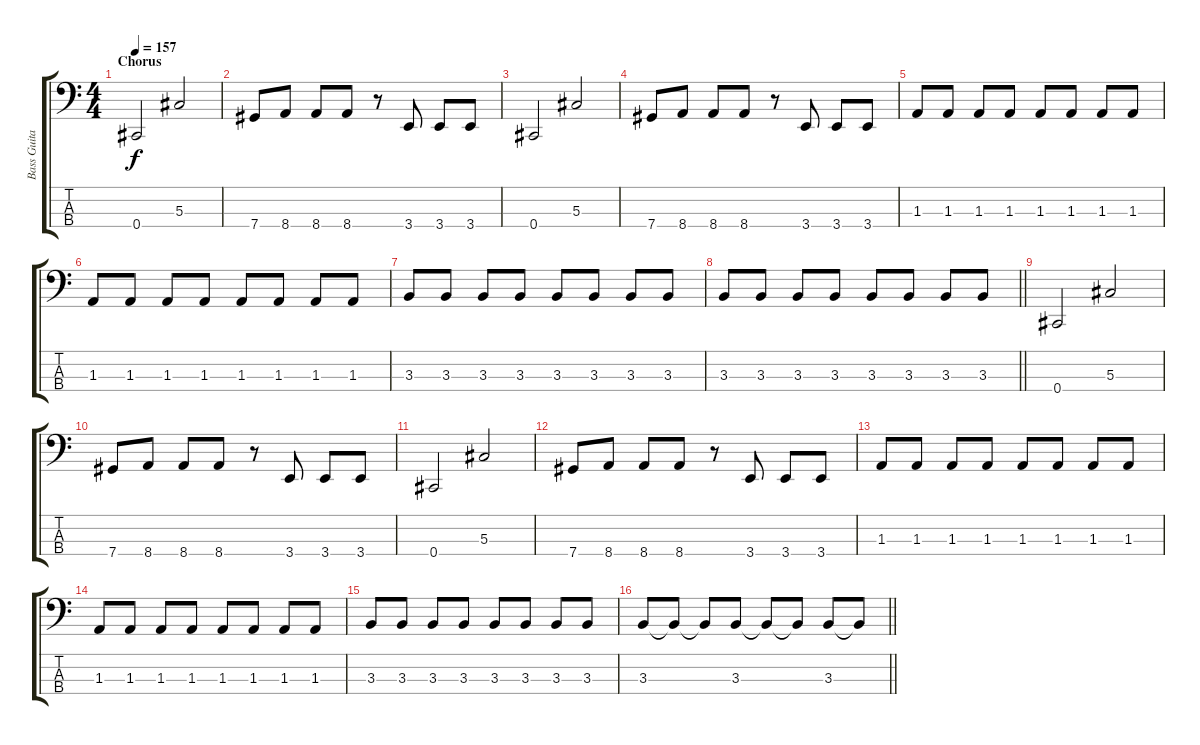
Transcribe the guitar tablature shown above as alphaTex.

\track ("Bass Guitar" "Bass Guita") {instrument electricbassfinger}
\staff {score tabs}
\tuning (Gb2 Db2 Ab1 Db1) {hide}
\ts (4 4)
\section ("" "Chorus")
\tempo 157
\clef f4
\ks c
0.4.2{dy f} 5.3.2 |
7.4.8 8.4.8 8.4.8 8.4.8 r.8 3.4.8 3.4.8 3.4.8 |
0.4.2 5.3.2 |
7.4.8 8.4.8 8.4.8 8.4.8 r.8 3.4.8 3.4.8 3.4.8 |
1.3.8 1.3.8 1.3.8 1.3.8 1.3.8 1.3.8 1.3.8 1.3.8 |
1.3.8 1.3.8 1.3.8 1.3.8 1.3.8 1.3.8 1.3.8 1.3.8 |
3.3.8 3.3.8 3.3.8 3.3.8 3.3.8 3.3.8 3.3.8 3.3.8 |
\barLineRight lightlight
3.3.8 3.3.8 3.3.8 3.3.8 3.3.8 3.3.8 3.3.8 3.3.8 |
0.4.2 5.3.2 |
7.4.8 8.4.8 8.4.8 8.4.8 r.8 3.4.8 3.4.8 3.4.8 |
0.4.2 5.3.2 |
7.4.8 8.4.8 8.4.8 8.4.8 r.8 3.4.8 3.4.8 3.4.8 |
1.3.8 1.3.8 1.3.8 1.3.8 1.3.8 1.3.8 1.3.8 1.3.8 |
1.3.8 1.3.8 1.3.8 1.3.8 1.3.8 1.3.8 1.3.8 1.3.8 |
3.3.8 3.3.8 3.3.8 3.3.8 3.3.8 3.3.8 3.3.8 3.3.8 |
\barLineRight lightlight
3.3.8 3.3{t}.8 3.3{t}.8 3.3.8 3.3{t}.8 3.3{t}.8 3.3.8 3.3{t}.8
